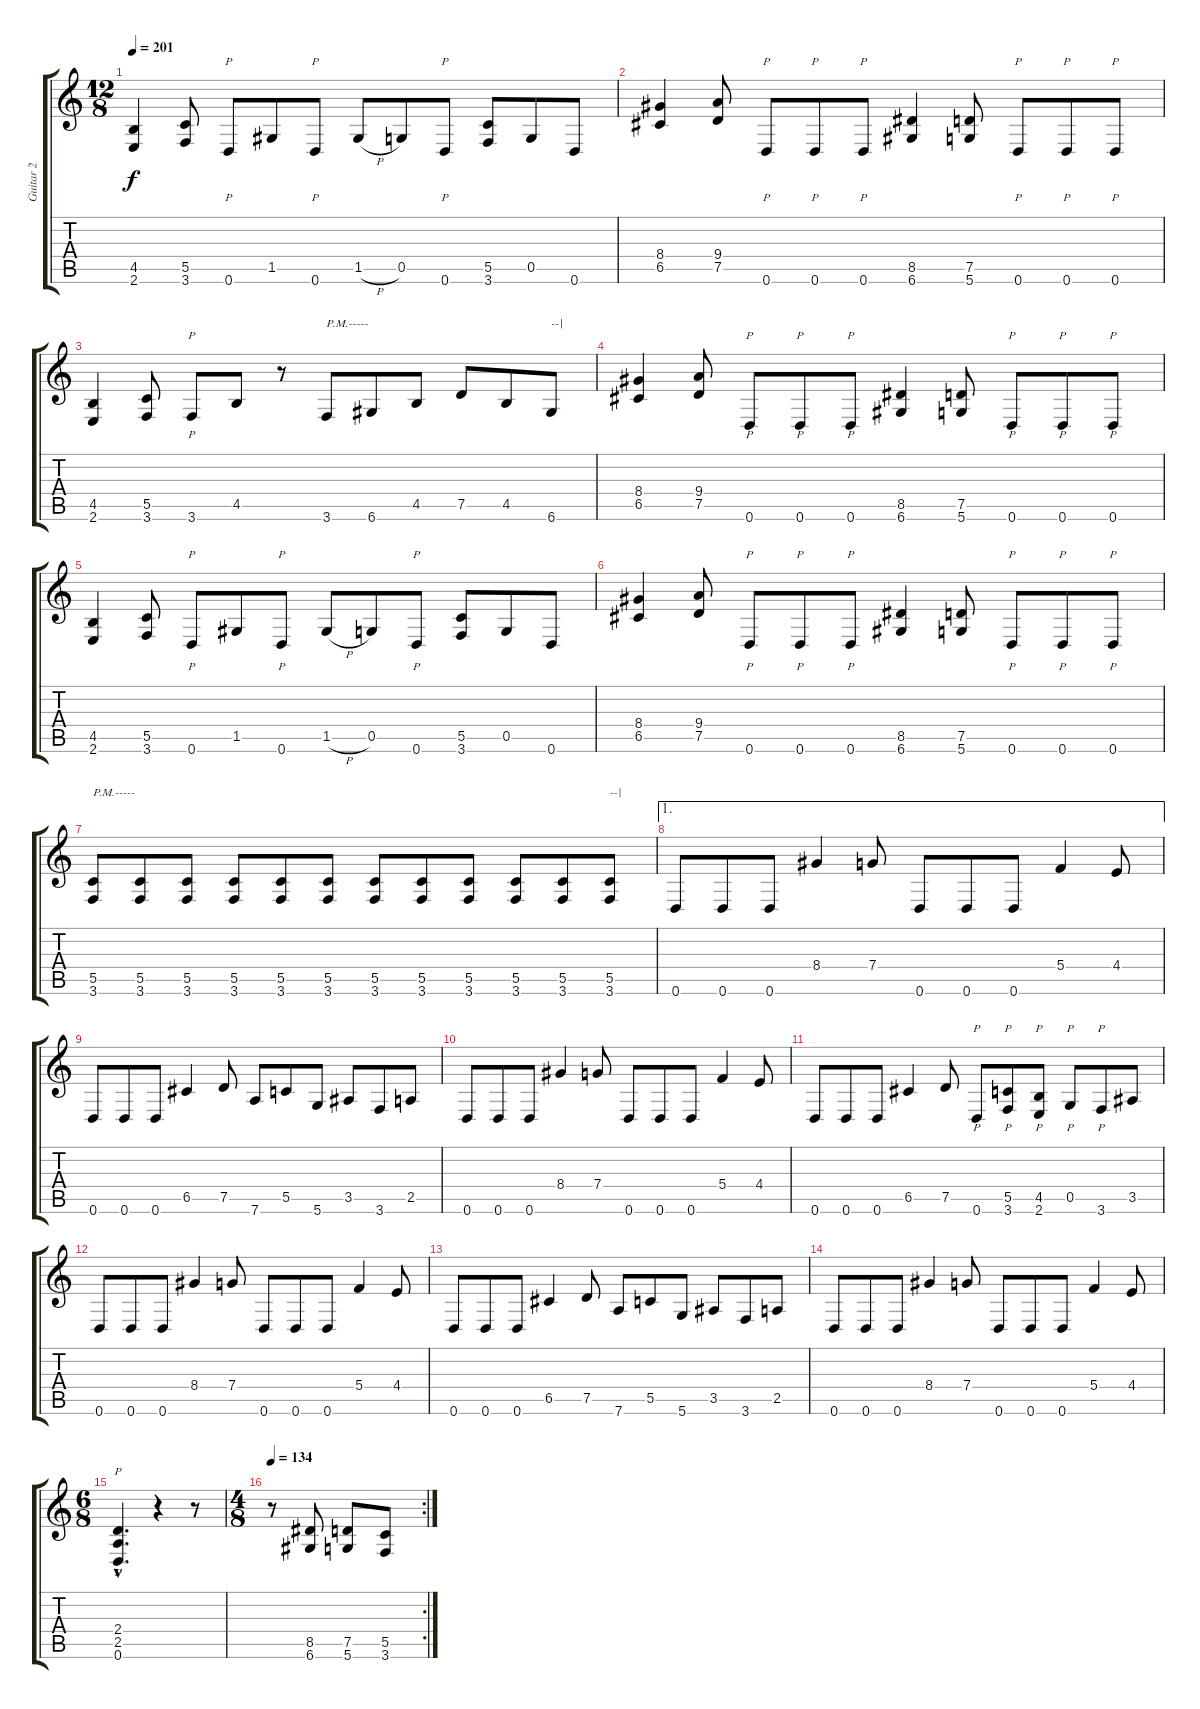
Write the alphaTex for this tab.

\track ("Guitar 2" "Guitar 2") {instrument distortionguitar}
\staff {score tabs}
\tuning (D4 A3 F3 C3 G2 D2) {hide}
\ts (12 8)
\tempo 201
\clef g2
\ks c
(4.5 2.6).4{dy f} (5.5 3.6).8 0.6.8{p} 1.5.8 0.6.8{p} 1.5{h}.8 0.5.8 0.6.8{p} (5.5 3.6).8 0.5.8 0.6.8 |
(8.4 6.5).4 (9.4 7.5).8 0.6.8{p} 0.6.8{p} 0.6.8{p} (8.5 6.6).4 (7.5 5.6).8 0.6.8{p} 0.6.8{p} 0.6.8{p} |
(4.5 2.6).4 (5.5 3.6).8 3.6.8{p} 4.5.8 r.8 3.6.8{txt "P.M.-----"} 6.6.8 4.5.8 7.5.8 4.5.8 6.6.8{txt "--|"} |
(8.4 6.5).4 (9.4 7.5).8 0.6.8{p} 0.6.8{p} 0.6.8{p} (8.5 6.6).4 (7.5 5.6).8 0.6.8{p} 0.6.8{p} 0.6.8{p} |
(4.5 2.6).4 (5.5 3.6).8 0.6.8{p} 1.5.8 0.6.8{p} 1.5{h}.8 0.5.8 0.6.8{p} (5.5 3.6).8 0.5.8 0.6.8 |
(8.4 6.5).4 (9.4 7.5).8 0.6.8{p} 0.6.8{p} 0.6.8{p} (8.5 6.6).4 (7.5 5.6).8 0.6.8{p} 0.6.8{p} 0.6.8{p} |
(5.5 3.6).8{txt "P.M.-----"} (5.5 3.6).8 (5.5 3.6).8 (5.5 3.6).8 (5.5 3.6).8 (5.5 3.6).8 (5.5 3.6).8 (5.5 3.6).8 (5.5 3.6).8 (5.5 3.6).8 (5.5 3.6).8 (5.5 3.6).8{txt "--|"} |
\ae 1
0.6.8 0.6.8 0.6.8 8.4.4 7.4.8 0.6.8 0.6.8 0.6.8 5.4.4 4.4.8 |
0.6.8 0.6.8 0.6.8 6.5.4 7.5.8 7.6.8 5.5.8 5.6.8 3.5.8 3.6.8 2.5.8 |
0.6.8 0.6.8 0.6.8 8.4.4 7.4.8 0.6.8 0.6.8 0.6.8 5.4.4 4.4.8 |
0.6.8 0.6.8 0.6.8 6.5.4 7.5.8 0.6.8{p} (5.5 3.6).8{p} (4.5 2.6).8{p} 0.5.8{p} 3.6.8{p} 3.5.8 |
0.6.8 0.6.8 0.6.8 8.4.4 7.4.8 0.6.8 0.6.8 0.6.8 5.4.4 4.4.8 |
0.6.8 0.6.8 0.6.8 6.5.4 7.5.8 7.6.8 5.5.8 5.6.8 3.5.8 3.6.8 2.5.8 |
0.6.8 0.6.8 0.6.8 8.4.4 7.4.8 0.6.8 0.6.8 0.6.8 5.4.4 4.4.8 |
\ts (6 8)
(2.4{hac} 2.5{hac} 0.6{hac}).4{p d} r.4 r.8 |
\rc 2
\ts (4 8)
\tempo 134
r.8 (8.5 6.6).8 (7.5 5.6).8 (5.5 3.6).8
